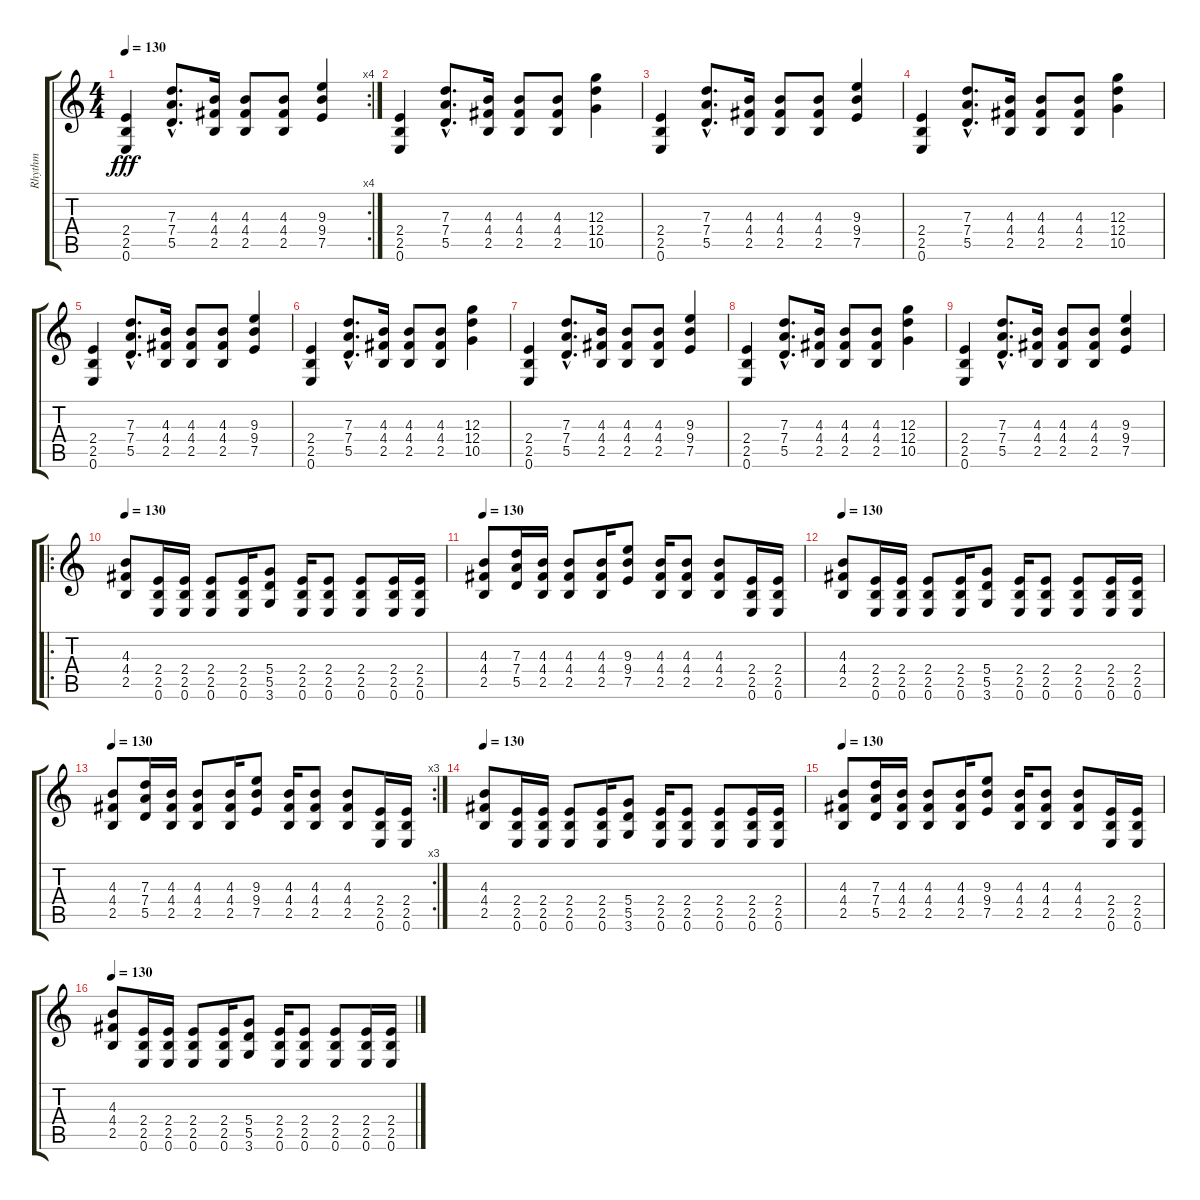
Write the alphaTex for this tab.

\track ("Rhythm" "Rhythm") {instrument distortionguitar}
\staff {score tabs}
\tuning (E4 B3 G3 D3 A2 E2) {hide}
\rc 4
\ts (4 4)
\tempo 130
\clef g2
\ks c
(2.4 2.5 0.6).4{dy fff} (7.3{hac} 7.4{hac} 5.5{hac}).8{d} (4.3 4.4 2.5).16 (4.3 4.4 2.5).8 (4.3 4.4 2.5).8 (9.3 9.4 7.5).4 |
(2.4 2.5 0.6).4 (7.3{hac} 7.4{hac} 5.5{hac}).8{d} (4.3 4.4 2.5).16 (4.3 4.4 2.5).8 (4.3 4.4 2.5).8 (12.3 12.4 10.5).4 |
(2.4 2.5 0.6).4 (7.3{hac} 7.4{hac} 5.5{hac}).8{d} (4.3 4.4 2.5).16 (4.3 4.4 2.5).8 (4.3 4.4 2.5).8 (9.3 9.4 7.5).4 |
(2.4 2.5 0.6).4 (7.3{hac} 7.4{hac} 5.5{hac}).8{d} (4.3 4.4 2.5).16 (4.3 4.4 2.5).8 (4.3 4.4 2.5).8 (12.3 12.4 10.5).4 |
(2.4 2.5 0.6).4 (7.3{hac} 7.4{hac} 5.5{hac}).8{d} (4.3 4.4 2.5).16 (4.3 4.4 2.5).8 (4.3 4.4 2.5).8 (9.3 9.4 7.5).4 |
(2.4 2.5 0.6).4 (7.3{hac} 7.4{hac} 5.5{hac}).8{d} (4.3 4.4 2.5).16 (4.3 4.4 2.5).8 (4.3 4.4 2.5).8 (12.3 12.4 10.5).4 |
(2.4 2.5 0.6).4 (7.3{hac} 7.4{hac} 5.5{hac}).8{d} (4.3 4.4 2.5).16 (4.3 4.4 2.5).8 (4.3 4.4 2.5).8 (9.3 9.4 7.5).4 |
(2.4 2.5 0.6).4 (7.3{hac} 7.4{hac} 5.5{hac}).8{d} (4.3 4.4 2.5).16 (4.3 4.4 2.5).8 (4.3 4.4 2.5).8 (12.3 12.4 10.5).4 |
(2.4 2.5 0.6).4 (7.3{hac} 7.4{hac} 5.5{hac}).8{d} (4.3 4.4 2.5).16 (4.3 4.4 2.5).8 (4.3 4.4 2.5).8 (9.3 9.4 7.5).4 |
\ro
\tempo 130
(4.3 4.4 2.5).8{volume 11} (2.4 2.5 0.6).16 (2.4 2.5 0.6).16 (2.4 2.5 0.6).8 (2.4 2.5 0.6).16 (5.4 5.5 3.6).8 (2.4 2.5 0.6).16 (2.4 2.5 0.6).8 (2.4 2.5 0.6).8 (2.4 2.5 0.6).16 (2.4 2.5 0.6).16 |
\tempo 130
(4.3 4.4 2.5).8 (7.3 7.4 5.5).16 (4.3 4.4 2.5).16 (4.3 4.4 2.5).8 (4.3 4.4 2.5).16 (9.3 9.4 7.5).8 (4.3 4.4 2.5).16 (4.3 4.4 2.5).8 (4.3 4.4 2.5).8 (2.4 2.5 0.6).16 (2.4 2.5 0.6).16 |
\tempo 130
(4.3 4.4 2.5).8 (2.4 2.5 0.6).16 (2.4 2.5 0.6).16 (2.4 2.5 0.6).8 (2.4 2.5 0.6).16 (5.4 5.5 3.6).8 (2.4 2.5 0.6).16 (2.4 2.5 0.6).8 (2.4 2.5 0.6).8 (2.4 2.5 0.6).16 (2.4 2.5 0.6).16 |
\rc 3
\tempo 130
(4.3 4.4 2.5).8 (7.3 7.4 5.5).16 (4.3 4.4 2.5).16 (4.3 4.4 2.5).8 (4.3 4.4 2.5).16 (9.3 9.4 7.5).8 (4.3 4.4 2.5).16 (4.3 4.4 2.5).8 (4.3 4.4 2.5).8 (2.4 2.5 0.6).16 (2.4 2.5 0.6).16 |
\tempo 130
(4.3 4.4 2.5).8{volume 11} (2.4 2.5 0.6).16 (2.4 2.5 0.6).16 (2.4 2.5 0.6).8 (2.4 2.5 0.6).16 (5.4 5.5 3.6).8 (2.4 2.5 0.6).16 (2.4 2.5 0.6).8 (2.4 2.5 0.6).8 (2.4 2.5 0.6).16 (2.4 2.5 0.6).16 |
\tempo 130
(4.3 4.4 2.5).8 (7.3 7.4 5.5).16 (4.3 4.4 2.5).16 (4.3 4.4 2.5).8 (4.3 4.4 2.5).16 (9.3 9.4 7.5).8 (4.3 4.4 2.5).16 (4.3 4.4 2.5).8 (4.3 4.4 2.5).8 (2.4 2.5 0.6).16 (2.4 2.5 0.6).16 |
\tempo 130
(4.3 4.4 2.5).8 (2.4 2.5 0.6).16 (2.4 2.5 0.6).16 (2.4 2.5 0.6).8 (2.4 2.5 0.6).16 (5.4 5.5 3.6).8 (2.4 2.5 0.6).16 (2.4 2.5 0.6).8 (2.4 2.5 0.6).8 (2.4 2.5 0.6).16 (2.4 2.5 0.6).16
